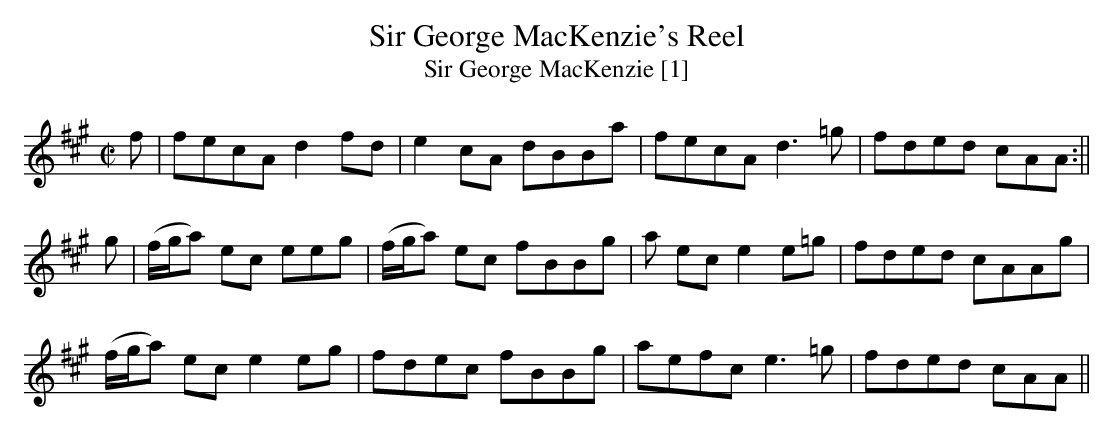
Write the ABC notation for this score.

X:1
T:Sir George MacKenzie's Reel
T:Sir George MacKenzie [1]
M:C|
L:1/8
K:A
f|fecA d2 fd|e2cA dBBa|fecA d3=g|fded cAA:||
g|(f/g/a) ec eeg|(f/g/a) ec fBBg|a ec e2 e=g|fded cAAg|
(f/g/a) ec e2 eg|fdec fBBg|aefc e3=g|fded cAA||
